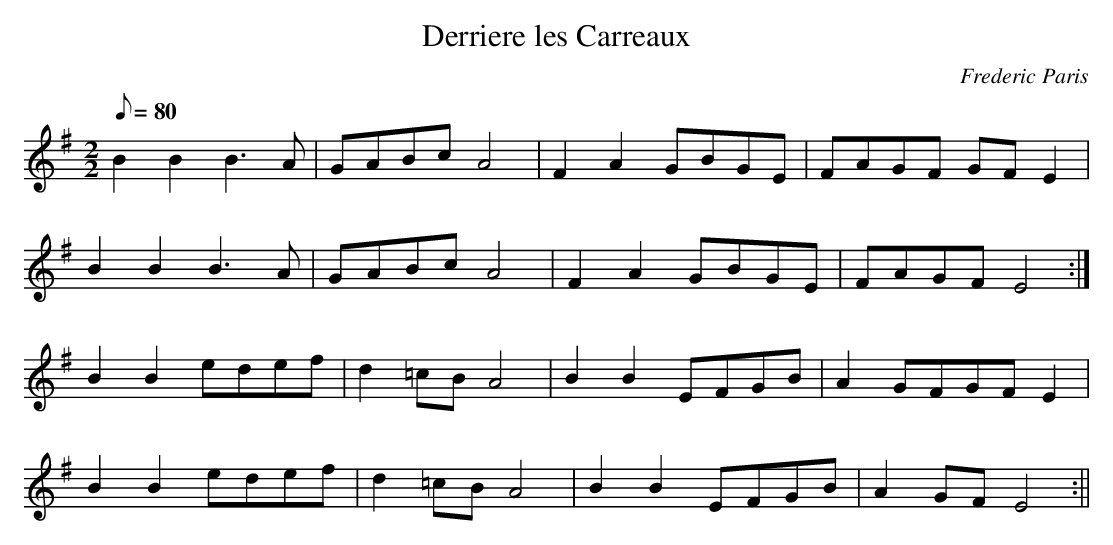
X:1
T:Derriere les Carreaux
M:2/2
L:1/8
Q:80
C:Frederic Paris
K:Em
B2B2B3A|GABcA4|F2A2GBGE|FAGF GFE2|
B2B2B3A|GABcA4|F2A2GBGE|FAGFE4:|
B2B2edef|d2=cBA4|B2B2EFGB|A2GFGFE2|
B2B2edef|d2=cBA4|B2B2EFGB|A2GFE4:||
